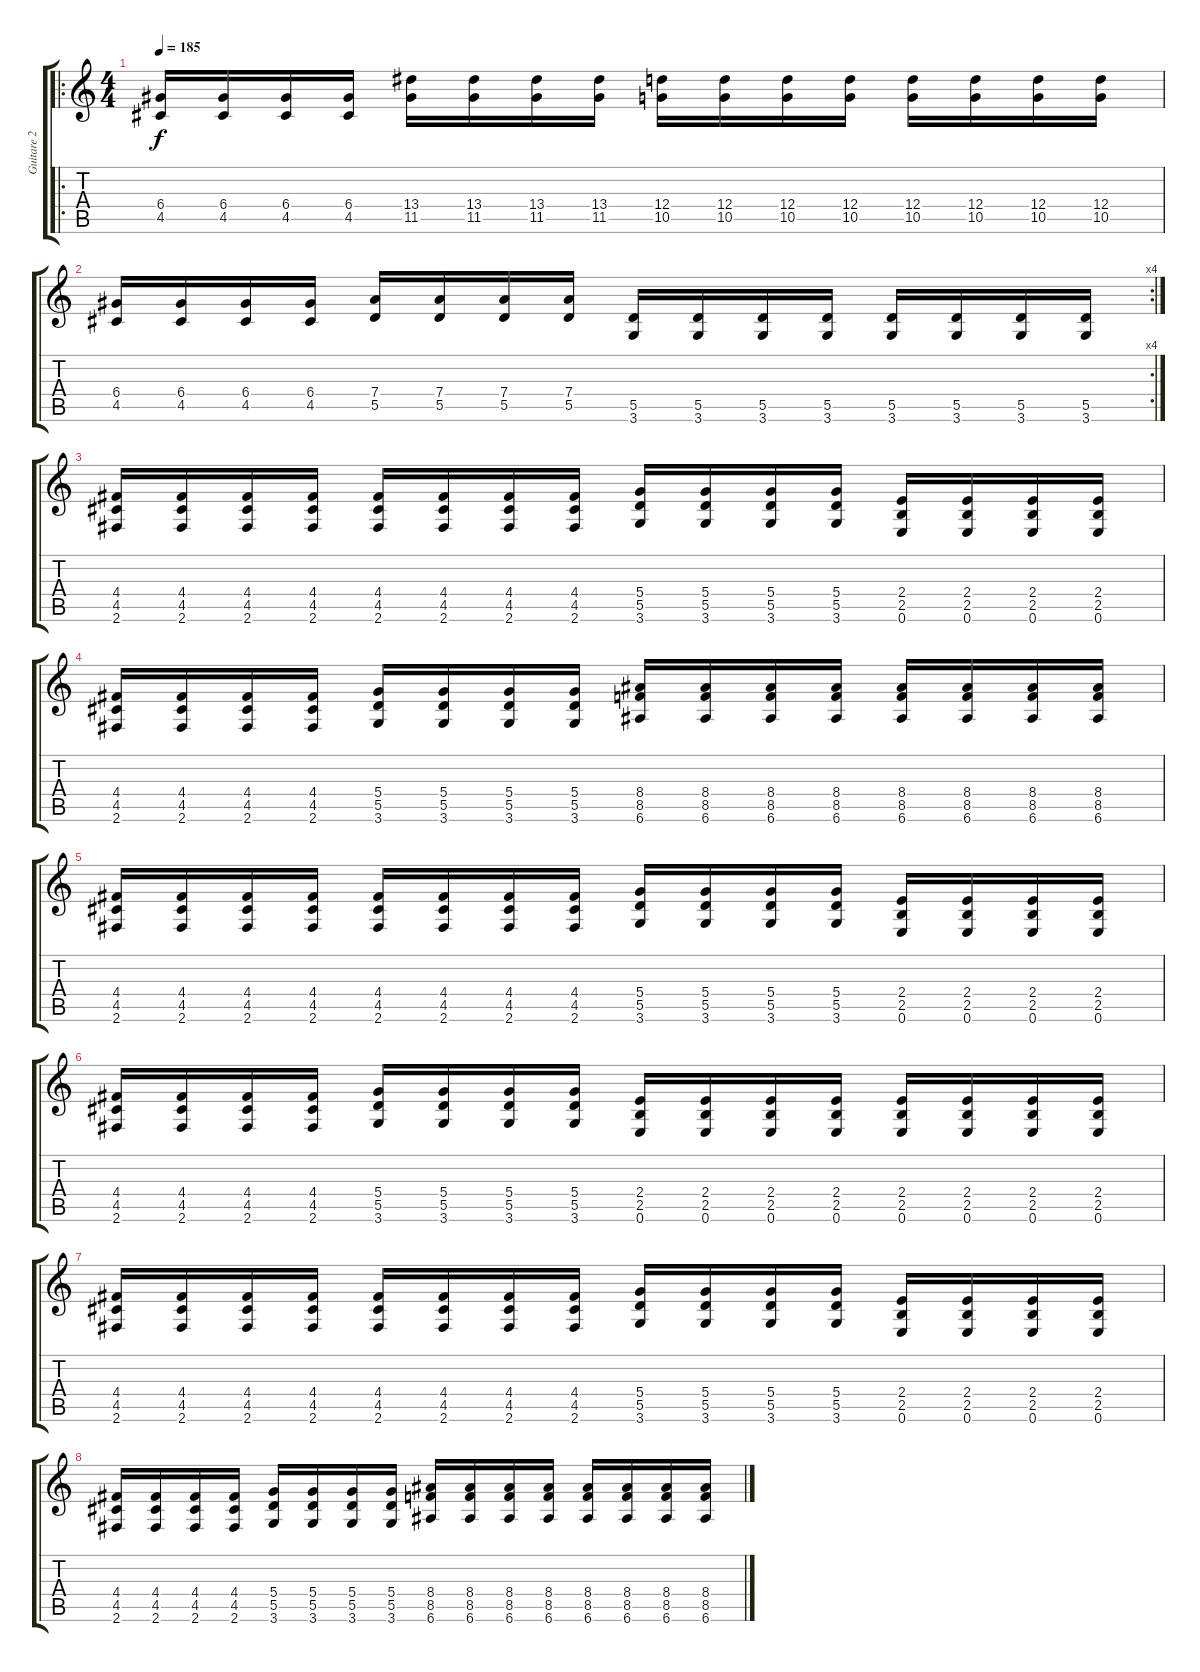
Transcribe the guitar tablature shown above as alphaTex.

\track ("Guitare 2" "Guitare 2") {instrument distortionguitar}
\staff {score tabs}
\tuning (E4 B3 G3 D3 A2 E2) {hide}
\ro
\ts (4 4)
\tempo 185
\clef g2
\ks c
(6.4 4.5).16{dy f} (6.4 4.5).16 (6.4 4.5).16 (6.4 4.5).16 (13.4 11.5).16 (13.4 11.5).16 (13.4 11.5).16 (13.4 11.5).16 (12.4 10.5).16 (12.4 10.5).16 (12.4 10.5).16 (12.4 10.5).16 (12.4 10.5).16 (12.4 10.5).16 (12.4 10.5).16 (12.4 10.5).16 |
\rc 4
(6.4 4.5).16 (6.4 4.5).16 (6.4 4.5).16 (6.4 4.5).16 (7.4 5.5).16 (7.4 5.5).16 (7.4 5.5).16 (7.4 5.5).16 (5.5 3.6).16 (5.5 3.6).16 (5.5 3.6).16 (5.5 3.6).16 (5.5 3.6).16 (5.5 3.6).16 (5.5 3.6).16 (5.5 3.6).16 |
(4.4 4.5 2.6).16 (4.4 4.5 2.6).16 (4.4 4.5 2.6).16 (4.4 4.5 2.6).16 (4.4 4.5 2.6).16 (4.4 4.5 2.6).16 (4.4 4.5 2.6).16 (4.4 4.5 2.6).16 (5.4 5.5 3.6).16 (5.4 5.5 3.6).16 (5.4 5.5 3.6).16 (5.4 5.5 3.6).16 (2.4 2.5 0.6).16 (2.4 2.5 0.6).16 (2.4 2.5 0.6).16 (2.4 2.5 0.6).16 |
(4.4 4.5 2.6).16 (4.4 4.5 2.6).16 (4.4 4.5 2.6).16 (4.4 4.5 2.6).16 (5.4 5.5 3.6).16 (5.4 5.5 3.6).16 (5.4 5.5 3.6).16 (5.4 5.5 3.6).16 (8.4 8.5 6.6).16 (8.4 8.5 6.6).16 (8.4 8.5 6.6).16 (8.4 8.5 6.6).16 (8.4 8.5 6.6).16 (8.4 8.5 6.6).16 (8.4 8.5 6.6).16 (8.4 8.5 6.6).16 |
(4.4 4.5 2.6).16 (4.4 4.5 2.6).16 (4.4 4.5 2.6).16 (4.4 4.5 2.6).16 (4.4 4.5 2.6).16 (4.4 4.5 2.6).16 (4.4 4.5 2.6).16 (4.4 4.5 2.6).16 (5.4 5.5 3.6).16 (5.4 5.5 3.6).16 (5.4 5.5 3.6).16 (5.4 5.5 3.6).16 (2.4 2.5 0.6).16 (2.4 2.5 0.6).16 (2.4 2.5 0.6).16 (2.4 2.5 0.6).16 |
(4.4 4.5 2.6).16 (4.4 4.5 2.6).16 (4.4 4.5 2.6).16 (4.4 4.5 2.6).16 (5.4 5.5 3.6).16 (5.4 5.5 3.6).16 (5.4 5.5 3.6).16 (5.4 5.5 3.6).16 (2.4 2.5 0.6).16 (2.4 2.5 0.6).16 (2.4 2.5 0.6).16 (2.4 2.5 0.6).16 (2.4 2.5 0.6).16 (2.4 2.5 0.6).16 (2.4 2.5 0.6).16 (2.4 2.5 0.6).16 |
(4.4 4.5 2.6).16 (4.4 4.5 2.6).16 (4.4 4.5 2.6).16 (4.4 4.5 2.6).16 (4.4 4.5 2.6).16 (4.4 4.5 2.6).16 (4.4 4.5 2.6).16 (4.4 4.5 2.6).16 (5.4 5.5 3.6).16 (5.4 5.5 3.6).16 (5.4 5.5 3.6).16 (5.4 5.5 3.6).16 (2.4 2.5 0.6).16 (2.4 2.5 0.6).16 (2.4 2.5 0.6).16 (2.4 2.5 0.6).16 |
(4.4 4.5 2.6).16 (4.4 4.5 2.6).16 (4.4 4.5 2.6).16 (4.4 4.5 2.6).16 (5.4 5.5 3.6).16 (5.4 5.5 3.6).16 (5.4 5.5 3.6).16 (5.4 5.5 3.6).16 (8.4 8.5 6.6).16 (8.4 8.5 6.6).16 (8.4 8.5 6.6).16 (8.4 8.5 6.6).16 (8.4 8.5 6.6).16 (8.4 8.5 6.6).16 (8.4 8.5 6.6).16 (8.4 8.5 6.6).16
